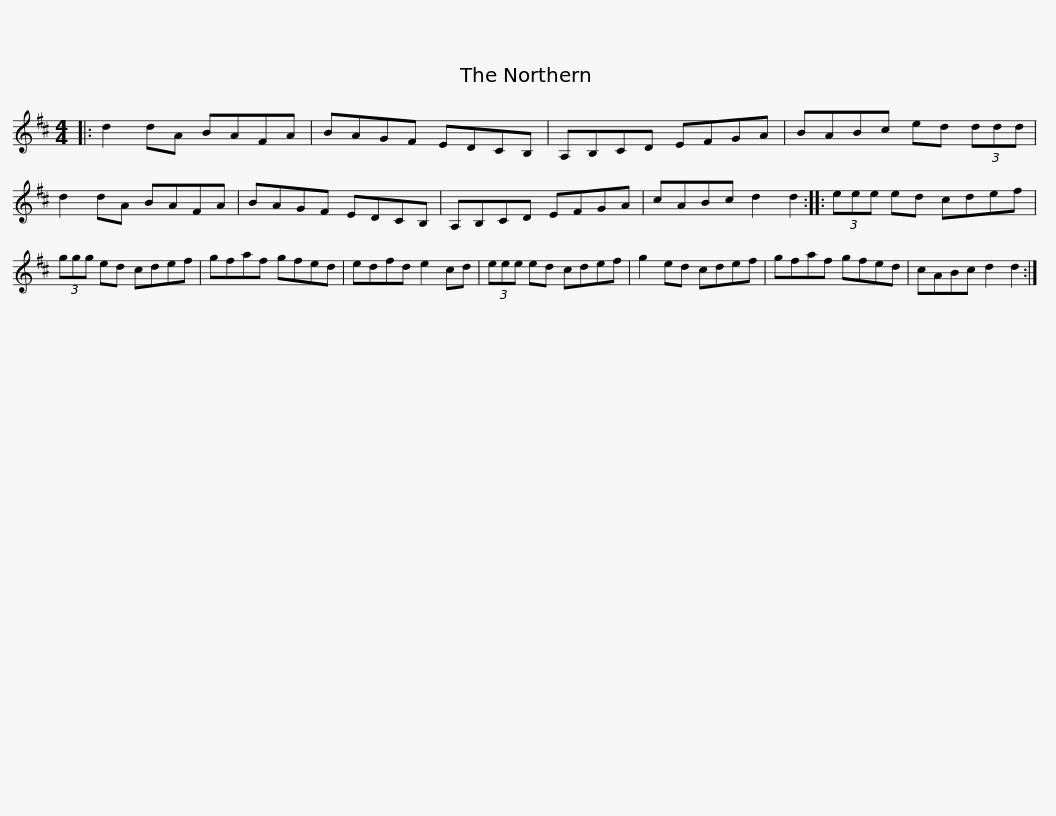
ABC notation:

X:1
L:1/8
M:4/4
I:linebreak $
K:D
V:1 treble
V:1
|: d2 dA BAFA | BAGF EDCB, | A,B,CD EFGA | BABc ed (3ddd | d2 dA BAFA |$ %5
 BAGF EDCB, | A,B,CD EFGA | cABc d2 d2 :: (3eee ed cdef | (3ggg ed cdef |$ %10
 gfaf gfed | edfd e2 cd | (3eee ed cdef | g2 ed cdef | gfaf gfed | %15
 cABc d2 d2 :| %16
